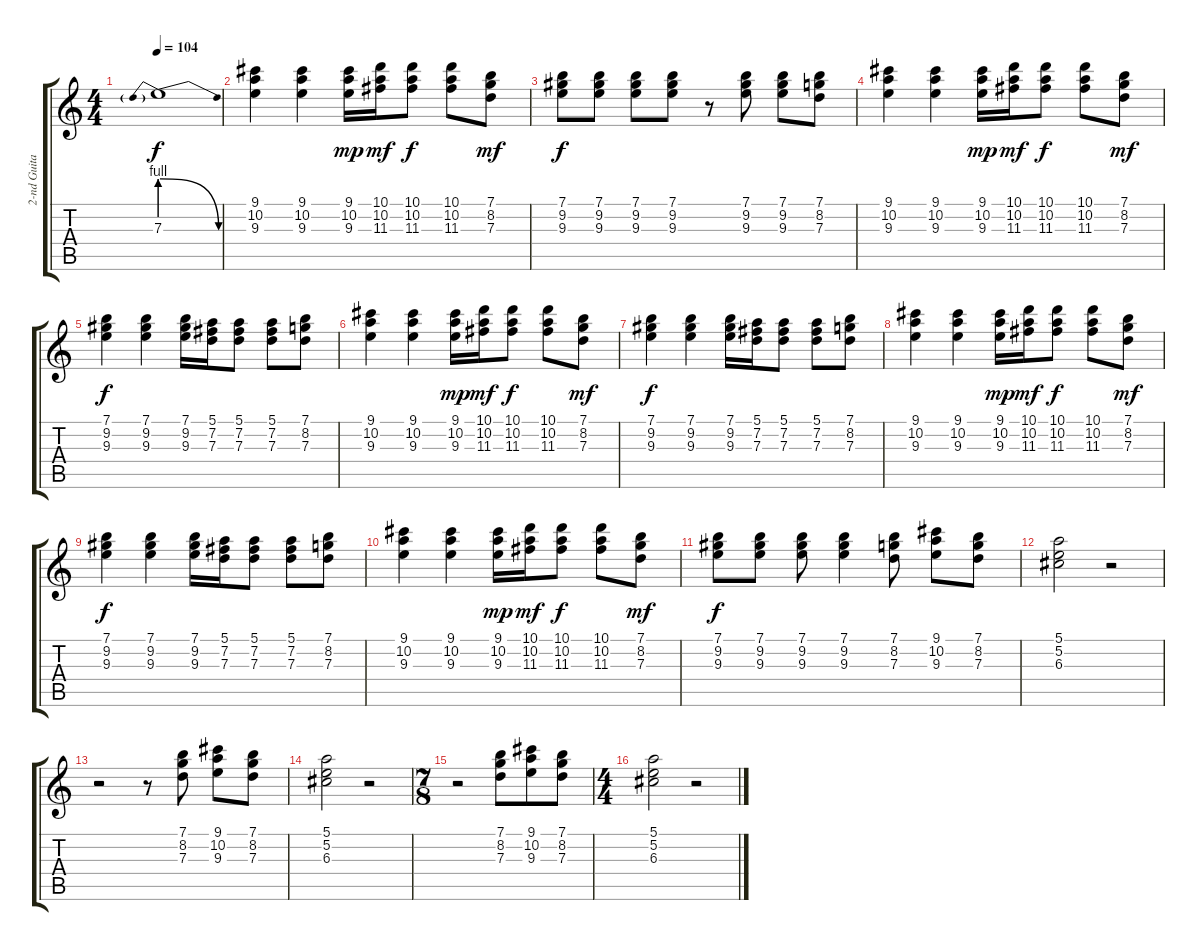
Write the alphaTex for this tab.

\track ("2-nd Guitar" "2-nd Guita") {instrument distortionguitar}
\staff {score tabs}
\tuning (E4 B3 G3 D3 A2 E2) {hide}
\ts (4 4)
\tempo 104
\clef g2
\ks c
7.3{be (prebendrelease 0 4 60 0)}.1{dy f instrument distortionguitar} |
(9.1 10.2 9.3).4 (9.1 10.2 9.3).4 (9.1 10.2 9.3).16{dy mp} (10.1 10.2 11.3).16{dy mf} (10.1 10.2 11.3).8{dy f} (10.1 10.2 11.3).8 (7.1 8.2 7.3).8{dy mf} |
(7.1 9.2 9.3).8{dy f} (7.1 9.2 9.3).8 (7.1 9.2 9.3).8 (7.1 9.2 9.3).8 r.8 (7.1 9.2 9.3).8 (7.1 9.2 9.3).8 (7.1 8.2 7.3).8 |
(9.1 10.2 9.3).4 (9.1 10.2 9.3).4 (9.1 10.2 9.3).16{dy mp} (10.1 10.2 11.3).16{dy mf} (10.1 10.2 11.3).8{dy f} (10.1 10.2 11.3).8 (7.1 8.2 7.3).8{dy mf} |
(7.1 9.2 9.3).4{dy f} (7.1 9.2 9.3).4 (7.1 9.2 9.3).16 (5.1 7.2 7.3).16 (5.1 7.2 7.3).8 (5.1 7.2 7.3).8 (7.1 8.2 7.3).8 |
(9.1 10.2 9.3).4 (9.1 10.2 9.3).4 (9.1 10.2 9.3).16{dy mp} (10.1 10.2 11.3).16{dy mf} (10.1 10.2 11.3).8{dy f} (10.1 10.2 11.3).8 (7.1 8.2 7.3).8{dy mf} |
(7.1 9.2 9.3).4{dy f} (7.1 9.2 9.3).4 (7.1 9.2 9.3).16 (5.1 7.2 7.3).16 (5.1 7.2 7.3).8 (5.1 7.2 7.3).8 (7.1 8.2 7.3).8 |
(9.1 10.2 9.3).4 (9.1 10.2 9.3).4 (9.1 10.2 9.3).16{dy mp} (10.1 10.2 11.3).16{dy mf} (10.1 10.2 11.3).8{dy f} (10.1 10.2 11.3).8 (7.1 8.2 7.3).8{dy mf} |
(7.1 9.2 9.3).4{dy f} (7.1 9.2 9.3).4 (7.1 9.2 9.3).16 (5.1 7.2 7.3).16 (5.1 7.2 7.3).8 (5.1 7.2 7.3).8 (7.1 8.2 7.3).8 |
(9.1 10.2 9.3).4 (9.1 10.2 9.3).4 (9.1 10.2 9.3).16{dy mp} (10.1 10.2 11.3).16{dy mf} (10.1 10.2 11.3).8{dy f} (10.1 10.2 11.3).8 (7.1 8.2 7.3).8{dy mf} |
(7.1 9.2 9.3).8{dy f} (7.1 9.2 9.3).8 (7.1 9.2 9.3).8 (7.1 9.2 9.3).4 (7.1 8.2 7.3).8 (9.1 10.2 9.3).8 (7.1 8.2 7.3).8 |
(5.1 5.2 6.3).2 r.2 |
r.2 r.8 (7.1 8.2 7.3).8 (9.1 10.2 9.3).8 (7.1 8.2 7.3).8 |
(5.1 5.2 6.3).2 r.2 |
\ts (7 8)
r.2 (7.1 8.2 7.3).8 (9.1 10.2 9.3).8 (7.1 8.2 7.3).8 |
\ts (4 4)
(5.1 5.2 6.3).2 r.2
